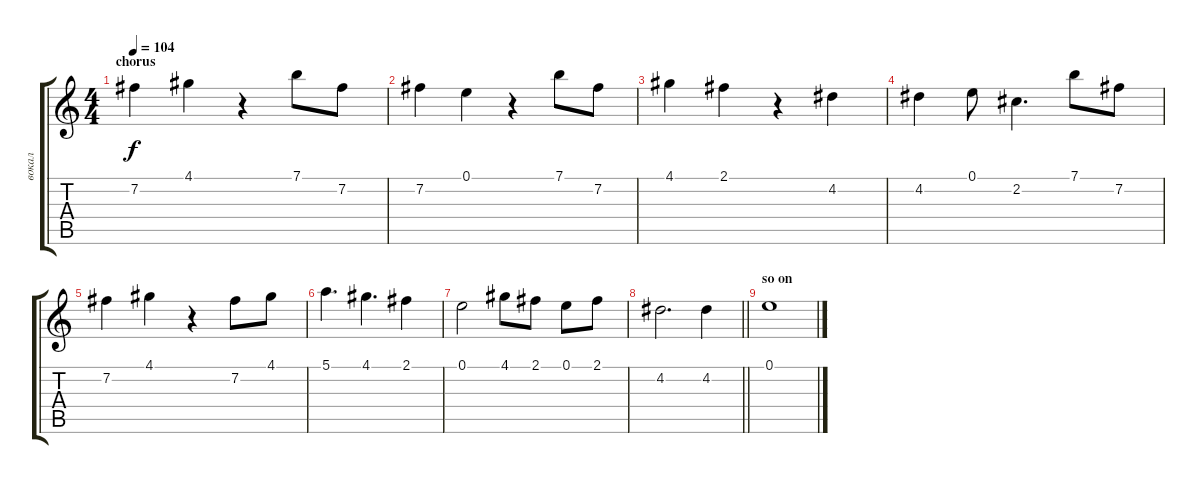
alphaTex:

\track ("вокал" "вокал") {instrument electricguitarjazz}
\staff {score tabs}
\tuning (E4 B3 G3 D3 A2 E2) {hide}
\ts (4 4)
\section ("" "chorus")
\tempo 104
\clef g2
\ks c
7.2.4{dy f} 4.1.4 r.4 7.1.8 7.2.8 |
7.2.4 0.1.4 r.4 7.1.8 7.2.8 |
4.1.4 2.1.4 r.4 4.2.4 |
4.2.4 0.1.8 2.2.4{d} 7.1.8 7.2.8 |
7.2.4 4.1.4 r.4 7.2.8 4.1.8 |
5.1.4{d} 4.1.4{d} 2.1.4 |
0.1.2 4.1.8 2.1.8 0.1.8 2.1.8 |
\barLineRight lightlight
4.2.2{d} 4.2.4 |
\section ("" "so on")
0.1.1
